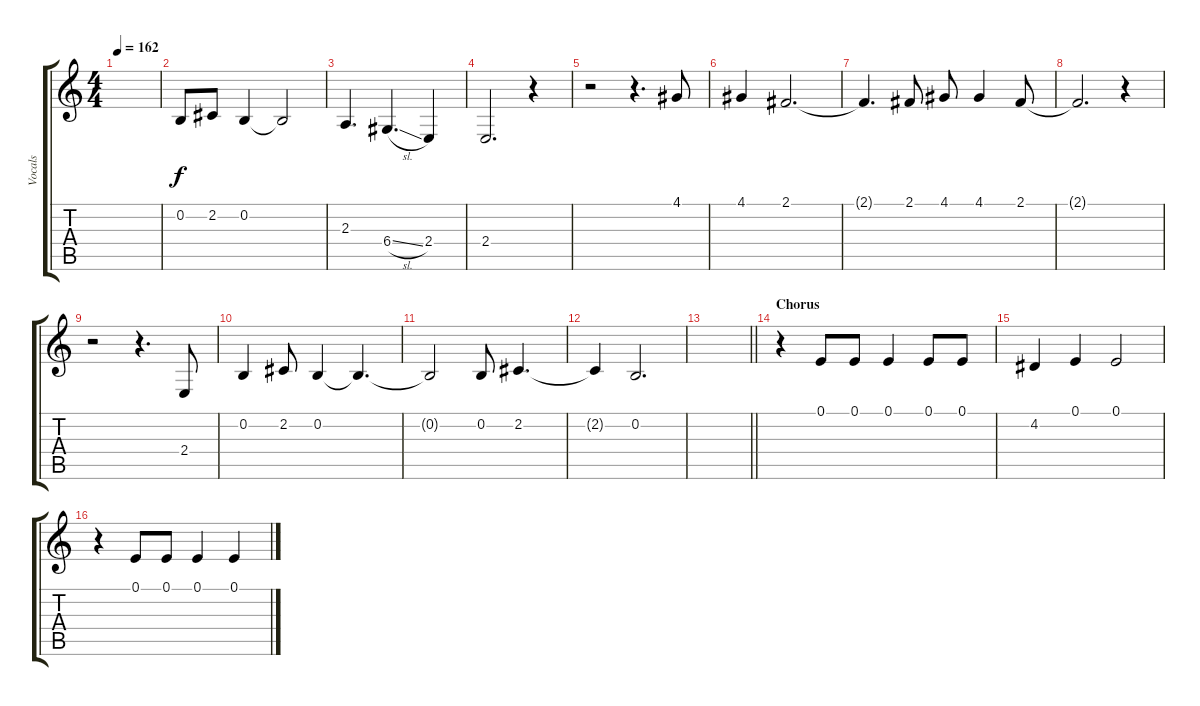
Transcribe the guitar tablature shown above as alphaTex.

\track ("Vocals" "Vocals") {instrument altosax}
\staff {score tabs}
\tuning (E4 B3 G3 D3 A2 E2) {hide}
\ts (4 4)
\tempo 162
\clef g2
\ks c
|
0.2.8 2.2.8 0.2.4 0.2{t}.2 |
2.3.4{d} 6.4{sl}.4{d} 2.4.4 |
2.4.2{d} r.4 |
r.2 r.4{d} 4.1.8 |
4.1.4 2.1.2{d} |
2.1{t}.4{d} 2.1.8 4.1.8 4.1.4 2.1.8 |
2.1{t}.2{d} r.4 |
r.2 r.4{d} 2.4.8 |
0.2.4 2.2.8 0.2.4 0.2{t}.4{d} |
0.2{t}.2 0.2.8 2.2.4{d} |
2.2{t}.4 0.2.2{d} |
\barLineRight lightlight
|
\section ("" "Chorus")
r.4 0.1.8 0.1.8 0.1.4 0.1.8 0.1.8 |
4.2.4 0.1.4 0.1.2 |
r.4 0.1.8 0.1.8 0.1.4 0.1.4
